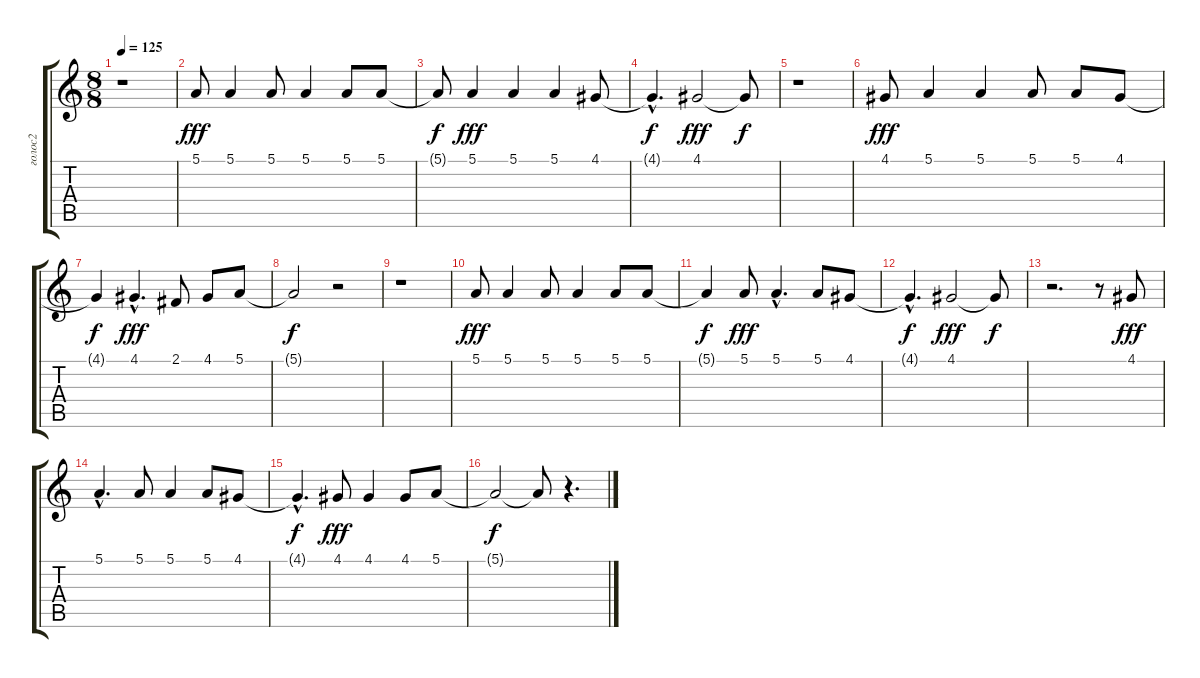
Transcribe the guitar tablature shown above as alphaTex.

\track ("голос2" "голос2") {instrument synthvoice}
\staff {score tabs}
\tuning (E4 B3 G3 D3 A2 E2) {hide}
\ts (8 8)
\tempo 125
\clef g2
\ks c
r.1{dy fff} |
5.1.8 5.1.4 5.1.8 5.1.4 5.1.8 5.1.8 |
5.1{t}.8{dy f} 5.1.4{dy fff} 5.1.4 5.1.4 4.1.8 |
4.1{hac t}.4{d dy f} 4.1.2{dy fff} 4.1{t}.8{dy f} |
r.1 |
4.1.8{dy fff} 5.1.4 5.1.4 5.1.8 5.1.8 4.1.8 |
4.1{t}.4{dy f} 4.1{hac}.4{d dy fff} 2.1.8 4.1.8 5.1.8 |
5.1{t}.2{dy f} r.2 |
r.1 |
5.1.8{dy fff} 5.1.4 5.1.8 5.1.4 5.1.8 5.1.8 |
5.1{t}.4{dy f} 5.1.8{dy fff} 5.1{hac}.4{d} 5.1.8 4.1.8 |
4.1{hac t}.4{d dy f} 4.1.2{dy fff} 4.1{t}.8{dy f} |
r.2{d} r.8 4.1.8{dy fff} |
5.1{hac}.4{d} 5.1.8 5.1.4 5.1.8 4.1.8 |
4.1{hac t}.4{d dy f} 4.1.8{dy fff} 4.1.4 4.1.8 5.1.8 |
5.1{t}.2{dy f} 5.1{t}.8 r.4{d}
